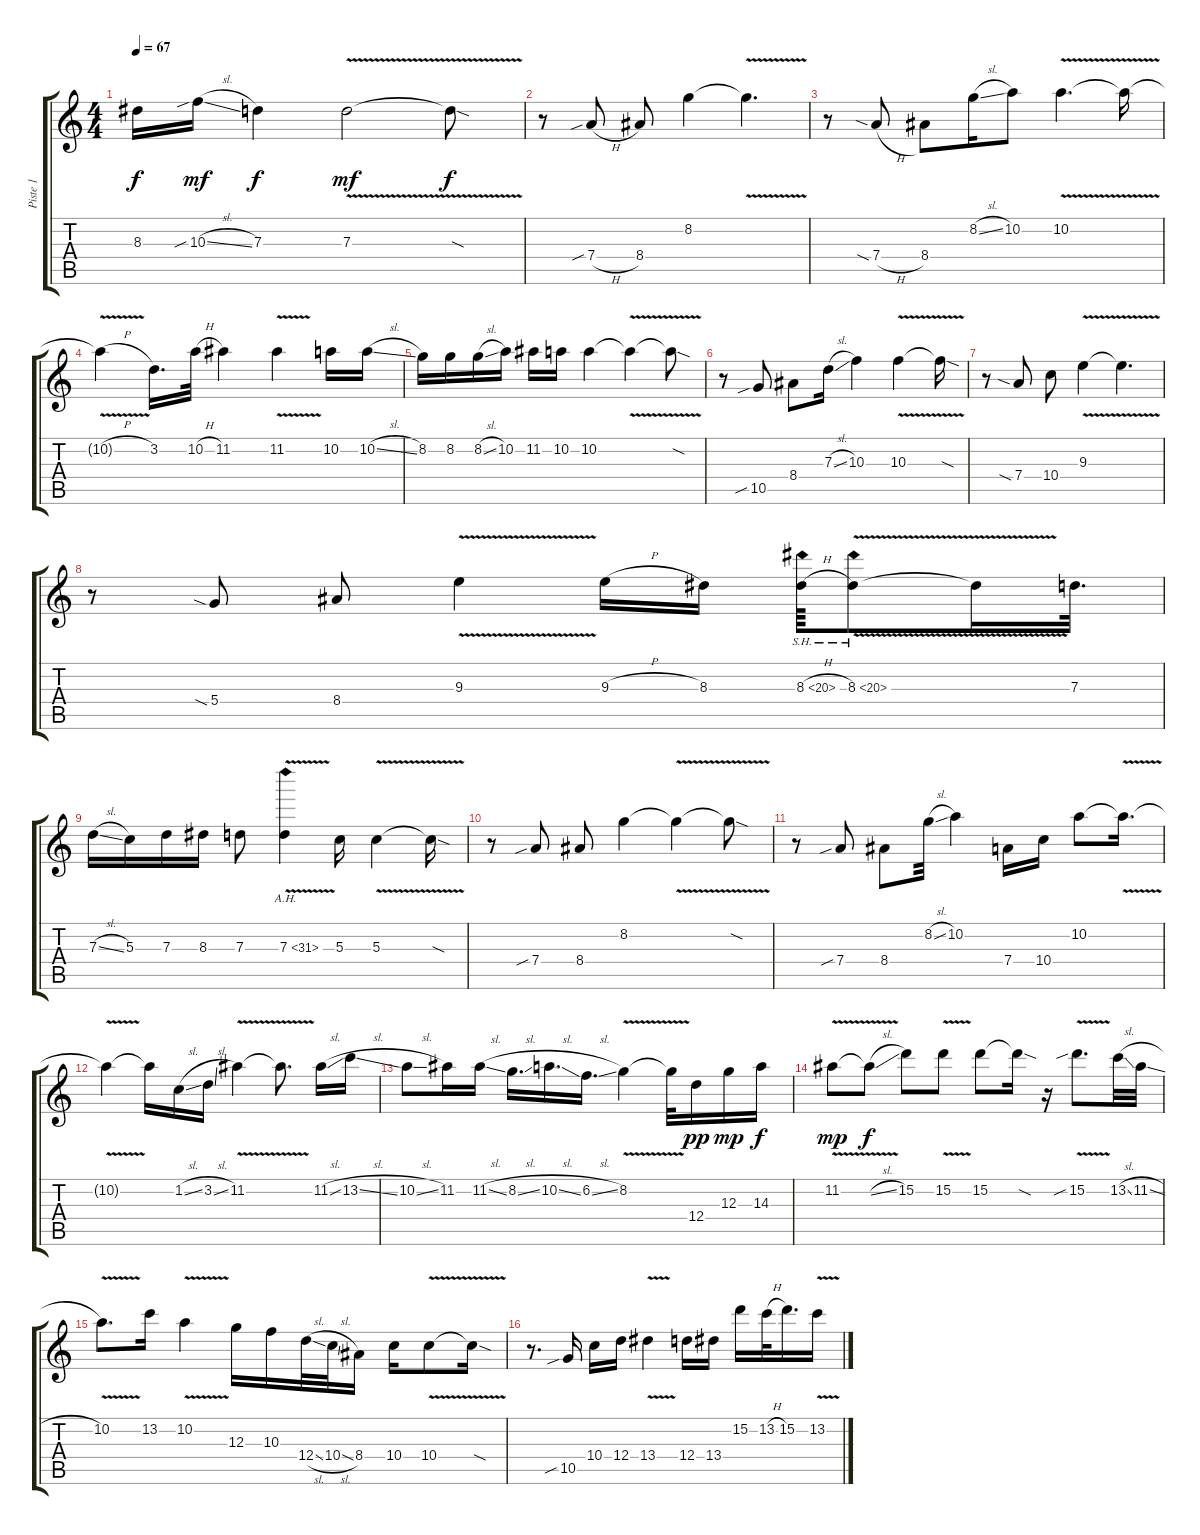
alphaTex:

\track ("Piste 1" "Piste 1") {instrument distortionguitar}
\staff {score tabs}
\tuning (E4 B3 G3 D3 A2 E2) {hide}
\ts (4 4)
\tempo 67
\clef g2
\ks c
8.3{t}.16{dy f} 10.3{sib sl}.16{dy mf} 7.3.4{dy f} 7.3{v}.2{dy mf} 7.3{sod t}.8{dy f} |
r.8 7.4{sib h}.8 8.4.8 8.2.4 8.2{v t}.4{d} |
r.8 7.4{sia h}.8 8.4.8 8.2{sl}.16 10.2.8 10.2{v}.4{d} 10.2{t}.16 |
10.2{v h t}.4 3.2.16{d} 10.2{h}.32 11.2.4 11.2{v}.4 10.2.16 10.2{sl}.16 |
8.2.16 8.2.16 8.2{sl}.16 10.2.16 11.2.16 10.2.16 10.2.4 10.2{v t}.4 10.2{sod t}.8 |
r.8 10.5{sib}.8 8.4.8 7.3{sl}.16 10.3.4 10.3{v}.4 10.3{sod t}.16 |
r.8 7.4{sia}.8 10.4.8 9.3{v}.4 9.3{t}.4{d} |
r.8 5.4{sia}.8 8.4.8 9.3{v}.4 9.3{h}.16 8.3.16 8.3{sh 12 h}.64 8.3{sh 12 v}.8 8.3{t}.16 7.3.32{d} |
7.3{sl}.16 5.3.16 7.3.16 8.3.16 7.3.8 7.3{ah 24 v}.4 5.3.16 5.3{v}.4 5.3{sod t}.16 |
r.8 7.4{sib}.8 8.4.8 8.2.4 8.2{v t}.4 8.2{sod t}.8 |
r.8 7.4{sib}.8 8.4.8 8.2{sl}.32 10.2.4 7.4.16 10.4.16 10.2.8 10.2{v t}.16{d} |
10.2{t}.4 10.2{t}.16 1.2{sl}.16 3.2{sl}.16 11.2{v}.4 11.2{t}.8{d} 11.2{sl}.16 13.2{sl}.16 |
10.2{sl}.8 11.2.16 11.2{sl}.16 8.2{sl}.16{d} 10.2{sl}.16{d} 6.2{sl}.16{d} 8.2{v}.4 8.2{t}.32 12.4.16{dy pp instrument distortionguitar} 12.3.16{dy mp} 14.3.16{dy f} |
11.2{v}.8{dy mp} 11.2{sl t}.8{dy f} 15.2.8 15.2{v}.8 15.2.8 15.2{sod t}.16 r.16 15.2{v sib}.8{d} 13.2{sl}.32 11.2{sl}.32 |
10.2{v}.8{d} 13.2.16 10.2{v}.4 12.3.16 10.3.16 12.4{sl}.32 10.4{sl}.32 8.4.16 10.4.16 10.4{v}.8 10.4{sod t}.16 |
r.8{d} 10.5{sib}.16 10.4.16 12.4.16 13.4{v}.4 12.4.16 13.4.16 15.2.16 13.2{h}.32 15.2.16{d} 13.2{v}.16
